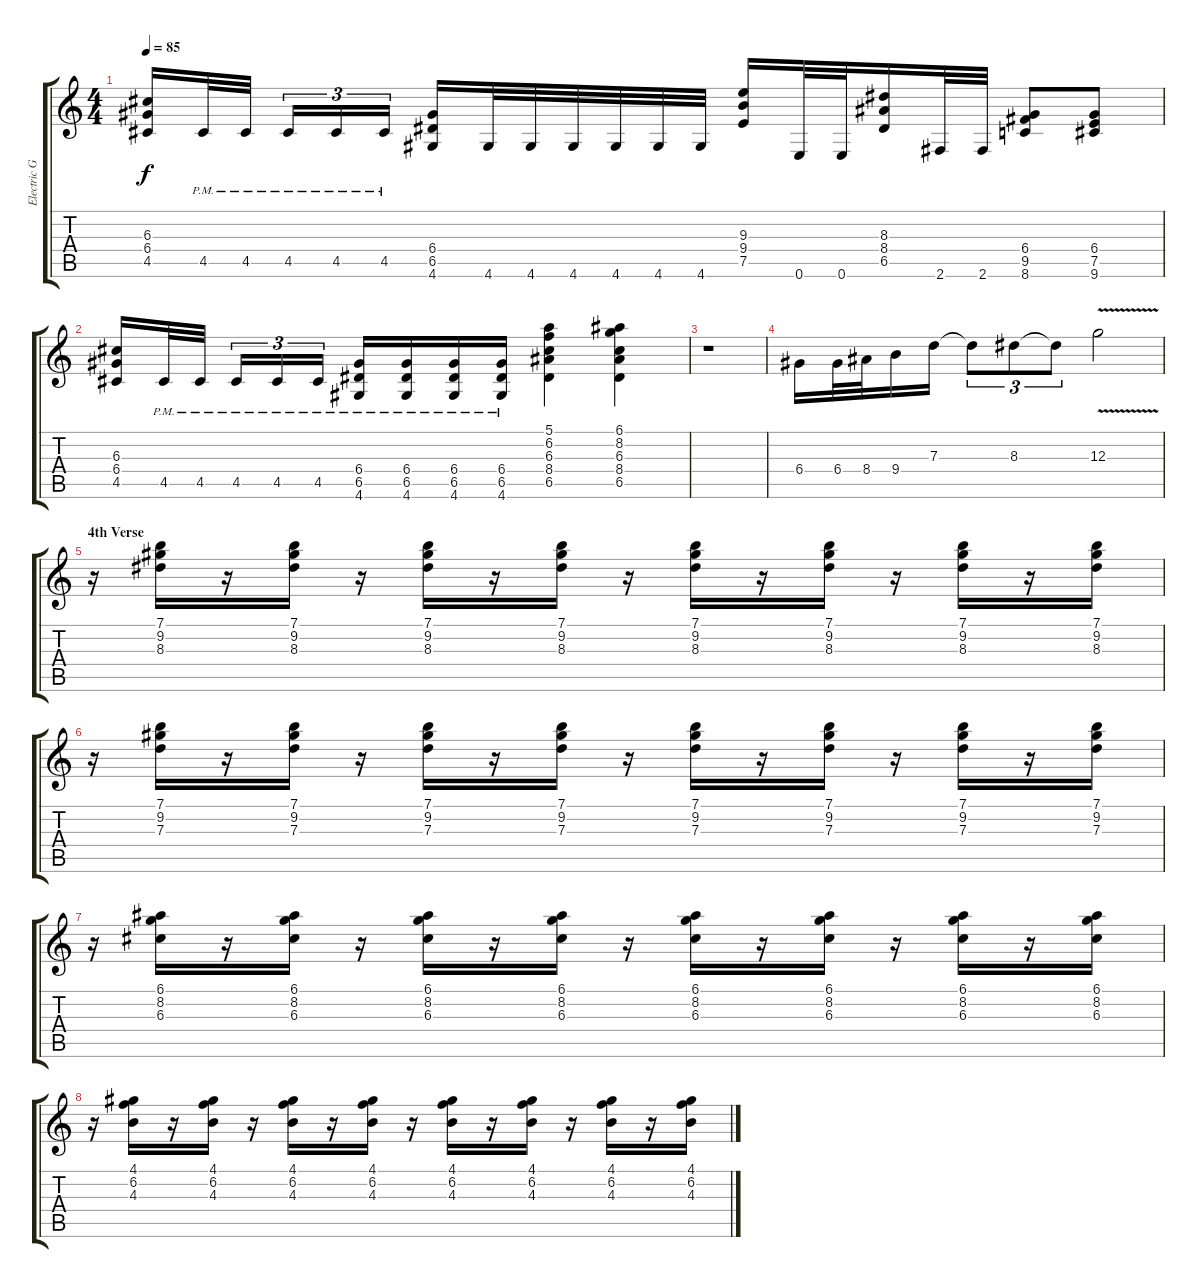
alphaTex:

\track ("Electric Guitar (rhythm)" "Electric G") {instrument distortionguitar}
\staff {score tabs}
\tuning (E4 B3 G3 D3 A2 E2) {hide}
\ts (4 4)
\tempo 85
\clef g2
\ks c
(6.3 6.4 4.5).16{dy f} 4.5{pm}.32 4.5{pm}.32 4.5{pm}.16{tu (3 2)} 4.5{pm}.16{tu (3 2)} 4.5{pm}.16{tu (3 2)} (6.4 6.5 4.6).16 4.6.32 4.6.32 4.6.32 4.6.32 4.6.32 4.6.32 (9.3 9.4 7.5).16 0.6.32 0.6.32 (8.3 8.4 6.5).16 2.6.32 2.6.32 (6.4 9.5 8.6).8 (6.4 7.5 9.6).8 |
(6.3 6.4 4.5).16 4.5{pm}.32 4.5{pm}.32 4.5{pm}.16{tu (3 2)} 4.5{pm}.16{tu (3 2)} 4.5{pm}.16{tu (3 2)} (6.4{pm} 6.5{pm} 4.6{pm}).16 (6.4{pm} 6.5{pm} 4.6{pm}).16 (6.4{pm} 6.5{pm} 4.6{pm}).16 (6.4{pm} 6.5{pm} 4.6{pm}).16 (5.1 6.2 6.3 8.4 6.5).4 (6.1 8.2 6.3 8.4 6.5).4 |
r.1 |
6.4.16 6.4.32 8.4.32 9.4.16 7.3.16 7.3{t}.8{tu (3 2)} 8.3.8{tu (3 2)} 8.3{t}.8{tu (3 2)} 12.3{v}.2 |
\section ("" "4th Verse")
r.16 (7.1 9.2 8.3).16{volume 11} r.16 (7.1 9.2 8.3).16 r.16 (7.1 9.2 8.3).16 r.16 (7.1 9.2 8.3).16 r.16 (7.1 9.2 8.3).16 r.16 (7.1 9.2 8.3).16 r.16 (7.1 9.2 8.3).16 r.16 (7.1 9.2 8.3).16 |
r.16 (7.1 9.2 7.3).16 r.16 (7.1 9.2 7.3).16 r.16 (7.1 9.2 7.3).16 r.16 (7.1 9.2 7.3).16 r.16 (7.1 9.2 7.3).16 r.16 (7.1 9.2 7.3).16 r.16 (7.1 9.2 7.3).16 r.16 (7.1 9.2 7.3).16 |
r.16 (6.1 8.2 6.3).16 r.16 (6.1 8.2 6.3).16 r.16 (6.1 8.2 6.3).16 r.16 (6.1 8.2 6.3).16 r.16 (6.1 8.2 6.3).16 r.16 (6.1 8.2 6.3).16 r.16 (6.1 8.2 6.3).16 r.16 (6.1 8.2 6.3).16 |
r.16 (4.1 6.2 4.3).16 r.16 (4.1 6.2 4.3).16 r.16 (4.1 6.2 4.3).16 r.16 (4.1 6.2 4.3).16 r.16 (4.1 6.2 4.3).16 r.16 (4.1 6.2 4.3).16 r.16 (4.1 6.2 4.3).16 r.16 (4.1 6.2 4.3).16
